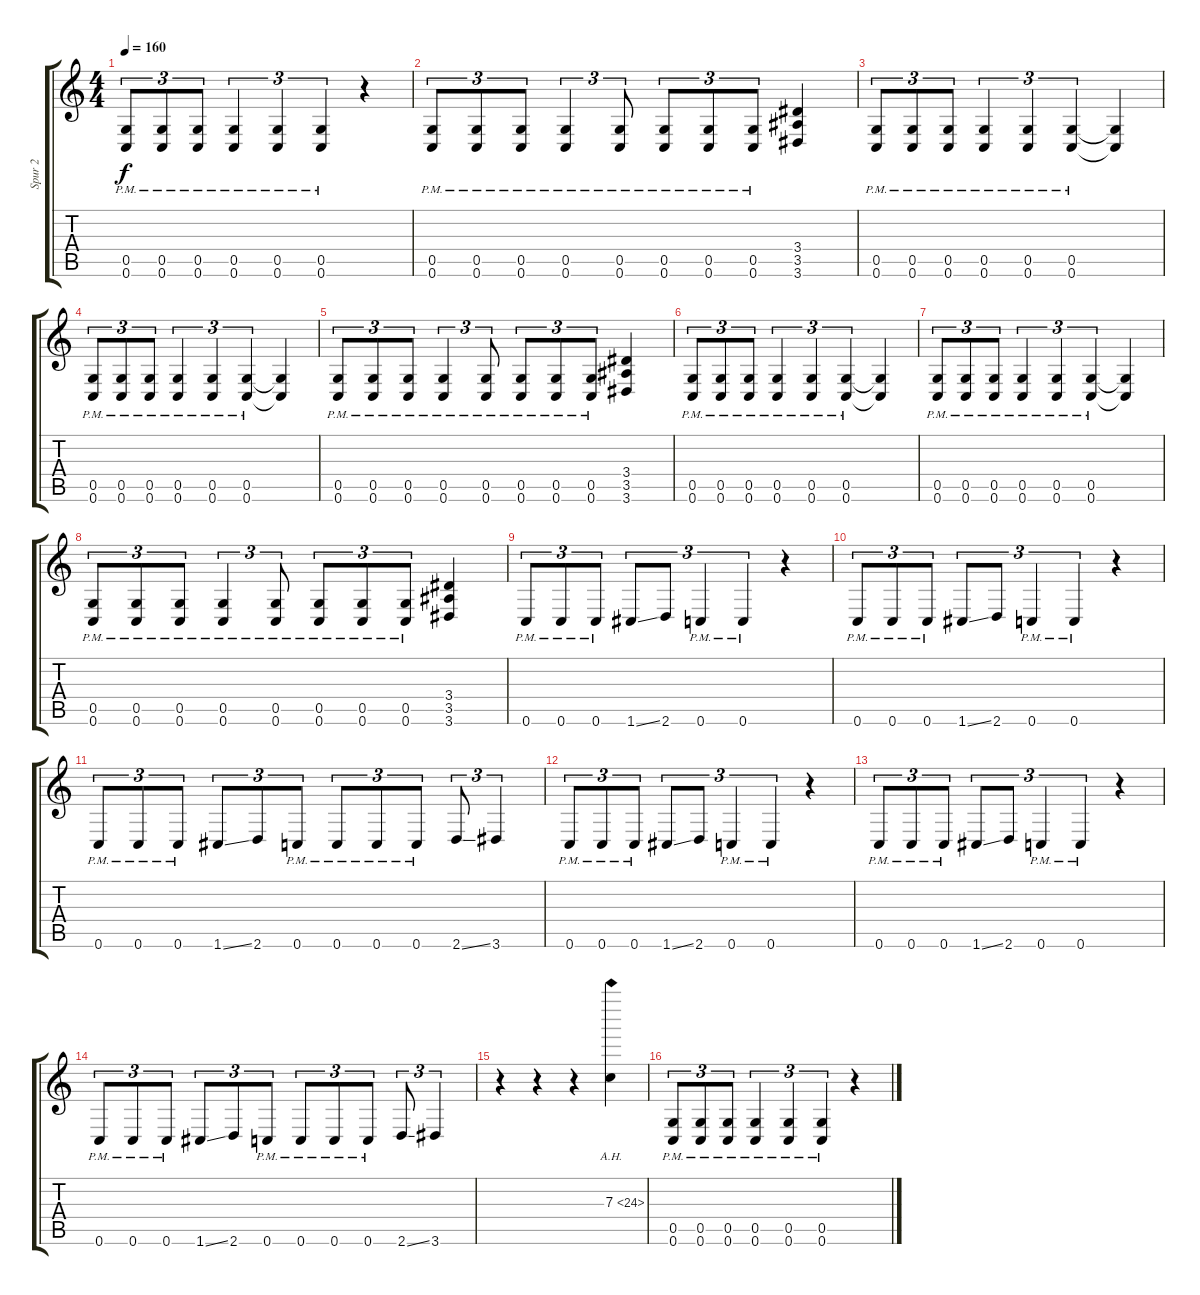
\track ("Spur 2" "Spur 2") {instrument distortionguitar}
\staff {score tabs}
\tuning (D4 A3 F3 C3 G2 C2) {hide}
\ts (4 4)
\tempo 160
\clef g2
\ks c
(0.5{pm} 0.6{pm}).8{tu (3 2) dy f} (0.5{pm} 0.6{pm}).8{tu (3 2)} (0.5{pm} 0.6{pm}).8{tu (3 2)} (0.5{pm} 0.6{pm}).4{tu (3 2)} (0.5{pm} 0.6{pm}).4{tu (3 2)} (0.5{pm} 0.6{pm}).4{tu (3 2)} r.4 |
(0.5{pm} 0.6{pm}).8{tu (3 2)} (0.5{pm} 0.6{pm}).8{tu (3 2)} (0.5{pm} 0.6{pm}).8{tu (3 2)} (0.5{pm} 0.6{pm}).4{tu (3 2)} (0.5{pm} 0.6{pm}).8{tu (3 2)} (0.5{pm} 0.6{pm}).8{tu (3 2)} (0.5{pm} 0.6{pm}).8{tu (3 2)} (0.5{pm} 0.6{pm}).8{tu (3 2)} (3.4 3.5 3.6).4 |
(0.5{pm} 0.6{pm}).8{tu (3 2)} (0.5{pm} 0.6{pm}).8{tu (3 2)} (0.5{pm} 0.6{pm}).8{tu (3 2)} (0.5{pm} 0.6{pm}).4{tu (3 2)} (0.5{pm} 0.6{pm}).4{tu (3 2)} (0.5{pm} 0.6{pm}).4{tu (3 2)} (0.5{t} 0.6{t}).4 |
(0.5{pm} 0.6{pm}).8{tu (3 2)} (0.5{pm} 0.6{pm}).8{tu (3 2)} (0.5{pm} 0.6{pm}).8{tu (3 2)} (0.5{pm} 0.6{pm}).4{tu (3 2)} (0.5{pm} 0.6{pm}).4{tu (3 2)} (0.5{pm} 0.6{pm}).4{tu (3 2)} (0.5{t} 0.6{t}).4 |
(0.5{pm} 0.6{pm}).8{tu (3 2)} (0.5{pm} 0.6{pm}).8{tu (3 2)} (0.5{pm} 0.6{pm}).8{tu (3 2)} (0.5{pm} 0.6{pm}).4{tu (3 2)} (0.5{pm} 0.6{pm}).8{tu (3 2)} (0.5{pm} 0.6{pm}).8{tu (3 2)} (0.5{pm} 0.6{pm}).8{tu (3 2)} (0.5{pm} 0.6{pm}).8{tu (3 2)} (3.4 3.5 3.6).4 |
(0.5{pm} 0.6{pm}).8{tu (3 2)} (0.5{pm} 0.6{pm}).8{tu (3 2)} (0.5{pm} 0.6{pm}).8{tu (3 2)} (0.5{pm} 0.6{pm}).4{tu (3 2)} (0.5{pm} 0.6{pm}).4{tu (3 2)} (0.5{pm} 0.6{pm}).4{tu (3 2)} (0.5{t} 0.6{t}).4 |
(0.5{pm} 0.6{pm}).8{tu (3 2)} (0.5{pm} 0.6{pm}).8{tu (3 2)} (0.5{pm} 0.6{pm}).8{tu (3 2)} (0.5{pm} 0.6{pm}).4{tu (3 2)} (0.5{pm} 0.6{pm}).4{tu (3 2)} (0.5{pm} 0.6{pm}).4{tu (3 2)} (0.5{t} 0.6{t}).4 |
(0.5{pm} 0.6{pm}).8{tu (3 2)} (0.5{pm} 0.6{pm}).8{tu (3 2)} (0.5{pm} 0.6{pm}).8{tu (3 2)} (0.5{pm} 0.6{pm}).4{tu (3 2)} (0.5{pm} 0.6{pm}).8{tu (3 2)} (0.5{pm} 0.6{pm}).8{tu (3 2)} (0.5{pm} 0.6{pm}).8{tu (3 2)} (0.5{pm} 0.6{pm}).8{tu (3 2)} (3.4 3.5 3.6).4 |
0.6{pm}.8{tu (3 2)} 0.6{pm}.8{tu (3 2)} 0.6{pm}.8{tu (3 2)} 1.6{ss}.8{tu (3 2)} 2.6.8{tu (3 2)} 0.6{pm}.4{tu (3 2)} 0.6{pm}.4{tu (3 2)} r.4 |
0.6{pm}.8{tu (3 2)} 0.6{pm}.8{tu (3 2)} 0.6{pm}.8{tu (3 2)} 1.6{ss}.8{tu (3 2)} 2.6.8{tu (3 2)} 0.6{pm}.4{tu (3 2)} 0.6{pm}.4{tu (3 2)} r.4 |
0.6{pm}.8{tu (3 2)} 0.6{pm}.8{tu (3 2)} 0.6{pm}.8{tu (3 2)} 1.6{ss}.8{tu (3 2)} 2.6.8{tu (3 2)} 0.6{pm}.8{tu (3 2)} 0.6{pm}.8{tu (3 2)} 0.6{pm}.8{tu (3 2)} 0.6{pm}.8{tu (3 2)} 2.6{ss}.8{tu (3 2)} 3.6.4{tu (3 2)} |
0.6{pm}.8{tu (3 2)} 0.6{pm}.8{tu (3 2)} 0.6{pm}.8{tu (3 2)} 1.6{ss}.8{tu (3 2)} 2.6.8{tu (3 2)} 0.6{pm}.4{tu (3 2)} 0.6{pm}.4{tu (3 2)} r.4 |
0.6{pm}.8{tu (3 2)} 0.6{pm}.8{tu (3 2)} 0.6{pm}.8{tu (3 2)} 1.6{ss}.8{tu (3 2)} 2.6.8{tu (3 2)} 0.6{pm}.4{tu (3 2)} 0.6{pm}.4{tu (3 2)} r.4 |
0.6{pm}.8{tu (3 2)} 0.6{pm}.8{tu (3 2)} 0.6{pm}.8{tu (3 2)} 1.6{ss}.8{tu (3 2)} 2.6.8{tu (3 2)} 0.6{pm}.8{tu (3 2)} 0.6{pm}.8{tu (3 2)} 0.6{pm}.8{tu (3 2)} 0.6{pm}.8{tu (3 2)} 2.6{ss}.8{tu (3 2)} 3.6.4{tu (3 2)} |
r.4 r.4 r.4 7.3{ah 17}.4 |
(0.5{pm} 0.6{pm}).8{tu (3 2)} (0.5{pm} 0.6{pm}).8{tu (3 2)} (0.5{pm} 0.6{pm}).8{tu (3 2)} (0.5{pm} 0.6{pm}).4{tu (3 2)} (0.5{pm} 0.6{pm}).4{tu (3 2)} (0.5{pm} 0.6{pm}).4{tu (3 2)} r.4
